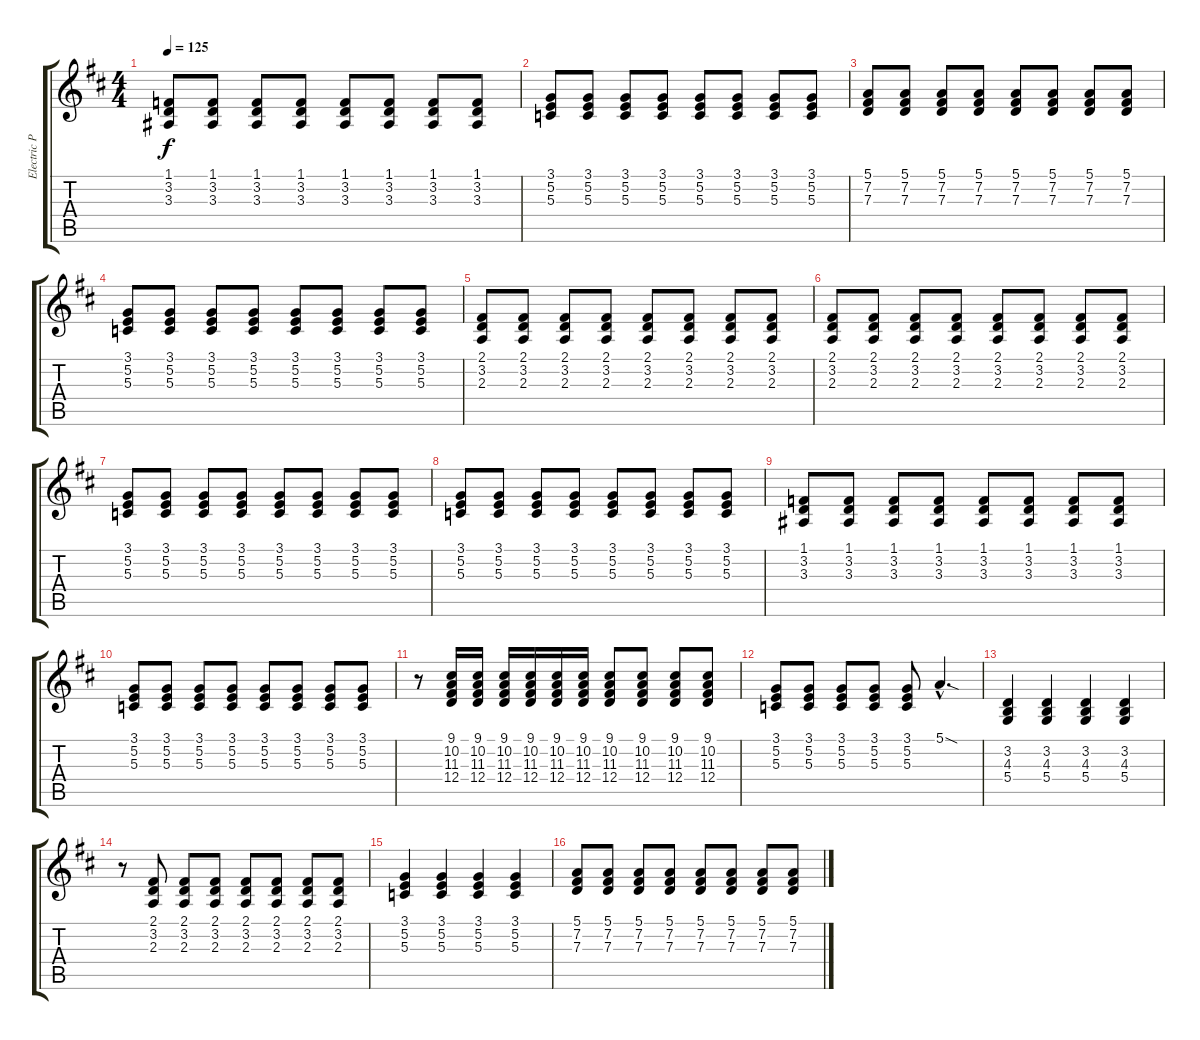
\track ("Electric Piano" "Electric P") {instrument electricgrandpiano}
\staff {score tabs}
\tuning (E4 B3 G3 D3 A2 E2) {hide}
\ts (4 4)
\tempo 125
\clef g2
\ks d
(1.1 3.2 3.3).8{dy f} (1.1 3.2 3.3).8 (1.1 3.2 3.3).8 (1.1 3.2 3.3).8 (1.1 3.2 3.3).8 (1.1 3.2 3.3).8 (1.1 3.2 3.3).8 (1.1 3.2 3.3).8 |
(3.1 5.2 5.3).8 (3.1 5.2 5.3).8 (3.1 5.2 5.3).8 (3.1 5.2 5.3).8 (3.1 5.2 5.3).8 (3.1 5.2 5.3).8 (3.1 5.2 5.3).8 (3.1 5.2 5.3).8 |
(5.1 7.2 7.3).8 (5.1 7.2 7.3).8 (5.1 7.2 7.3).8 (5.1 7.2 7.3).8 (5.1 7.2 7.3).8 (5.1 7.2 7.3).8 (5.1 7.2 7.3).8 (5.1 7.2 7.3).8 |
(3.1 5.2 5.3).8 (3.1 5.2 5.3).8 (3.1 5.2 5.3).8 (3.1 5.2 5.3).8 (3.1 5.2 5.3).8 (3.1 5.2 5.3).8 (3.1 5.2 5.3).8 (3.1 5.2 5.3).8 |
(2.1 3.2 2.3).8 (2.1 3.2 2.3).8 (2.1 3.2 2.3).8 (2.1 3.2 2.3).8 (2.1 3.2 2.3).8 (2.1 3.2 2.3).8 (2.1 3.2 2.3).8 (2.1 3.2 2.3).8 |
(2.1 3.2 2.3).8 (2.1 3.2 2.3).8 (2.1 3.2 2.3).8 (2.1 3.2 2.3).8 (2.1 3.2 2.3).8 (2.1 3.2 2.3).8 (2.1 3.2 2.3).8 (2.1 3.2 2.3).8 |
(3.1 5.2 5.3).8 (3.1 5.2 5.3).8 (3.1 5.2 5.3).8 (3.1 5.2 5.3).8 (3.1 5.2 5.3).8 (3.1 5.2 5.3).8 (3.1 5.2 5.3).8 (3.1 5.2 5.3).8 |
(3.1 5.2 5.3).8 (3.1 5.2 5.3).8 (3.1 5.2 5.3).8 (3.1 5.2 5.3).8 (3.1 5.2 5.3).8 (3.1 5.2 5.3).8 (3.1 5.2 5.3).8 (3.1 5.2 5.3).8 |
(1.1 3.2 3.3).8 (1.1 3.2 3.3).8 (1.1 3.2 3.3).8 (1.1 3.2 3.3).8 (1.1 3.2 3.3).8 (1.1 3.2 3.3).8 (1.1 3.2 3.3).8 (1.1 3.2 3.3).8 |
(3.1 5.2 5.3).8 (3.1 5.2 5.3).8 (3.1 5.2 5.3).8 (3.1 5.2 5.3).8 (3.1 5.2 5.3).8 (3.1 5.2 5.3).8 (3.1 5.2 5.3).8 (3.1 5.2 5.3).8 |
r.8 (9.1 10.2 11.3 12.4).16 (9.1 10.2 11.3 12.4).16 (9.1 10.2 11.3 12.4).16 (9.1 10.2 11.3 12.4).16 (9.1 10.2 11.3 12.4).16 (9.1 10.2 11.3 12.4).16 (9.1 10.2 11.3 12.4).8 (9.1 10.2 11.3 12.4).8 (9.1 10.2 11.3 12.4).8 (9.1 10.2 11.3 12.4).8 |
(3.1 5.2 5.3).8 (3.1 5.2 5.3).8 (3.1 5.2 5.3).8 (3.1 5.2 5.3).8 (3.1 5.2 5.3).8 5.1{sod hac}.4{d} |
(3.2 4.3 5.4).4 (3.2 4.3 5.4).4 (3.2 4.3 5.4).4 (3.2 4.3 5.4).4 |
r.8 (2.1 3.2 2.3).8 (2.1 3.2 2.3).8 (2.1 3.2 2.3).8 (2.1 3.2 2.3).8 (2.1 3.2 2.3).8 (2.1 3.2 2.3).8 (2.1 3.2 2.3).8 |
(3.1 5.2 5.3).4 (3.1 5.2 5.3).4 (3.1 5.2 5.3).4 (3.1 5.2 5.3).4 |
(5.1 7.2 7.3).8 (5.1 7.2 7.3).8 (5.1 7.2 7.3).8 (5.1 7.2 7.3).8 (5.1 7.2 7.3).8 (5.1 7.2 7.3).8 (5.1 7.2 7.3).8 (5.1 7.2 7.3).8
